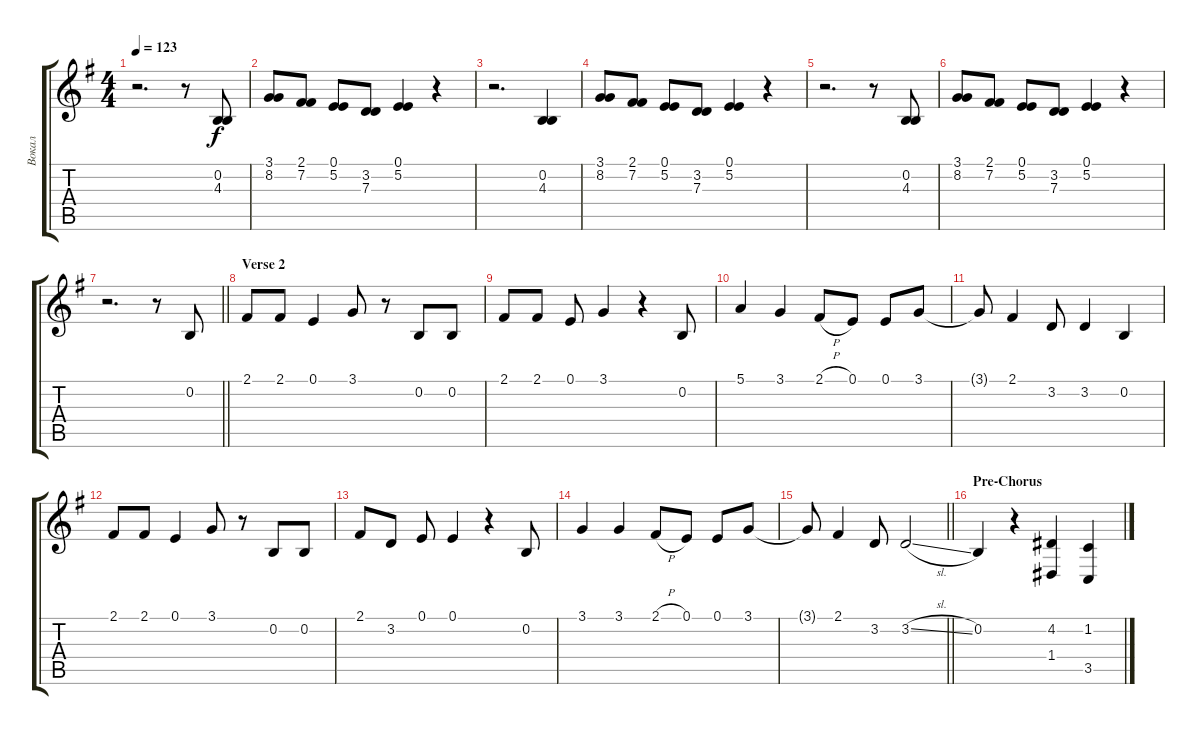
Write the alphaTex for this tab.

\track ("Вокал" "Вокал") {instrument trumpet}
\staff {score tabs}
\tuning (E4 B3 G3 D3 A2 E2) {hide}
\ts (4 4)
\tempo 123
\clef g2
\ks eminor
r.2{d dy f} r.8 (0.2 4.3).8 |
(3.1 8.2).8 (2.1 7.2).8 (0.1 5.2).8 (3.2 7.3).8 (0.1 5.2).4 r.4 |
r.2{d} (0.2 4.3).4 |
(3.1 8.2).8 (2.1 7.2).8 (0.1 5.2).8 (3.2 7.3).8 (0.1 5.2).4 r.4 |
r.2{d} r.8 (0.2 4.3).8 |
(3.1 8.2).8 (2.1 7.2).8 (0.1 5.2).8 (3.2 7.3).8 (0.1 5.2).4 r.4 |
\barLineRight lightlight
r.2{d} r.8 0.2.8 |
\section ("" "Verse 2")
2.1.8 2.1.8 0.1.4 3.1.8 r.8 0.2.8 0.2.8 |
2.1.8 2.1.8 0.1.8 3.1.4 r.4 0.2.8 |
5.1.4 3.1.4 2.1{h}.8 0.1.8 0.1.8 3.1.8 |
3.1{t}.8 2.1.4 3.2.8 3.2.4 0.2.4 |
2.1.8 2.1.8 0.1.4 3.1.8 r.8 0.2.8 0.2.8 |
2.1.8 3.2.8 0.1.8 0.1.4 r.4 0.2.8 |
3.1.4 3.1.4 2.1{h}.8 0.1.8 0.1.8 3.1.8 |
\barLineRight lightlight
3.1{t}.8 2.1.4 3.2.8 3.2{sl}.2 |
\section ("" "Pre-Chorus")
0.2.4 r.4 (4.2 1.4).4 (1.2 3.5).4
